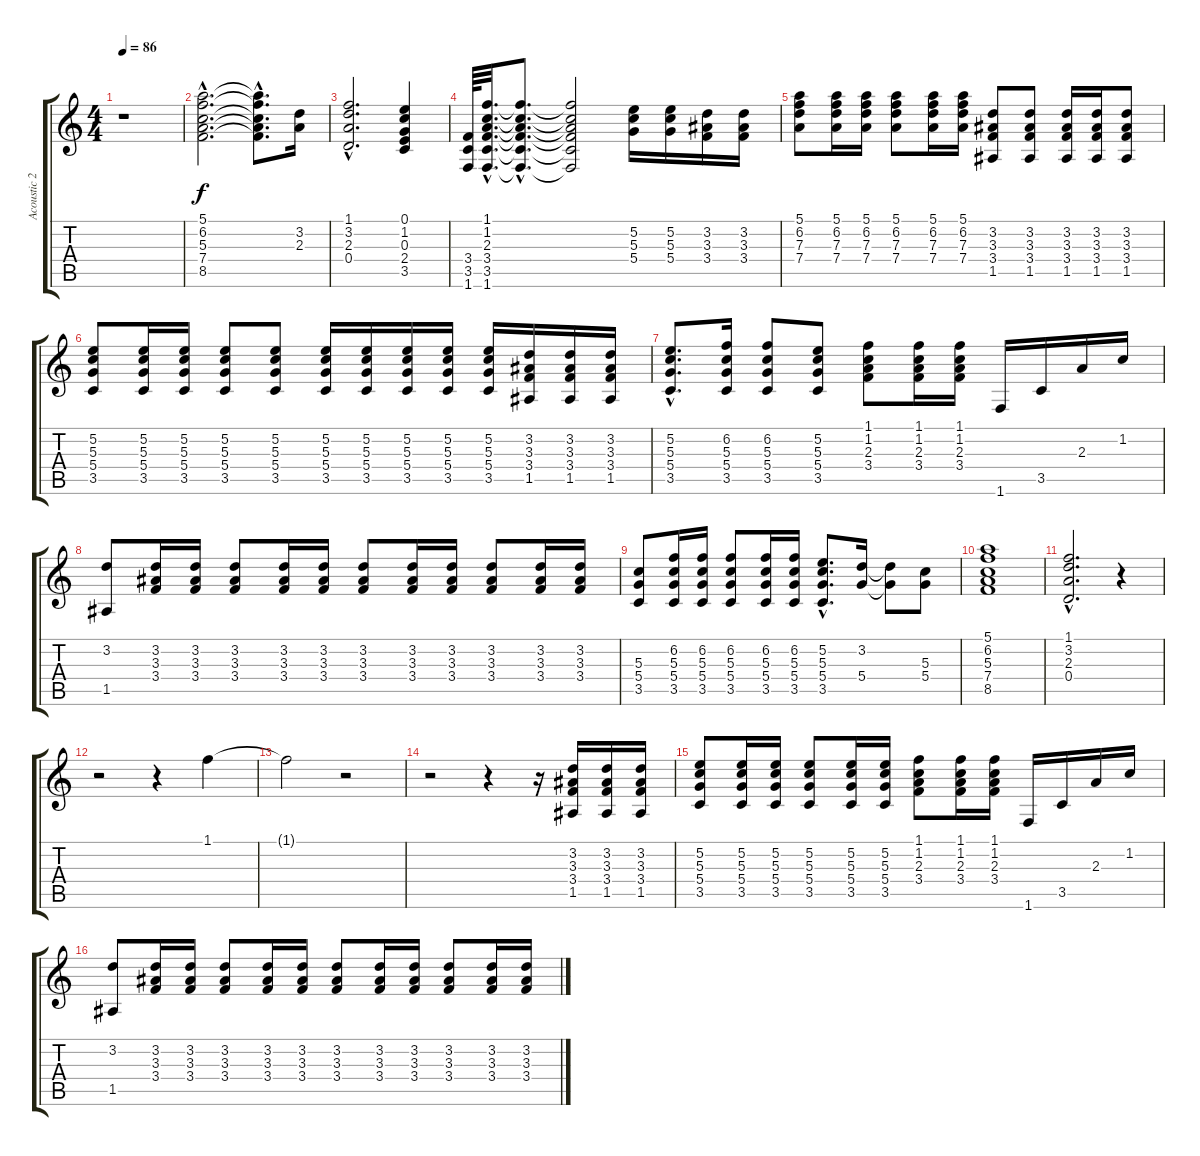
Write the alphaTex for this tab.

\track ("Acoustic 2" "Acoustic 2") {instrument acousticguitarsteel}
\staff {score tabs}
\tuning (E4 B3 G3 D3 A2 E2) {hide}
\ts (4 4)
\tempo 86
\clef g2
\ks c
r.1{dy f} |
(5.1{hac} 6.2{hac} 5.3{hac} 7.4{hac} 8.5{hac}).2{d} (5.1{hac t} 6.2{hac t} 5.3{hac t} 7.4{hac t} 8.5{hac t}).8{d} (3.2 2.3).16 |
(1.1{hac} 3.2{hac} 2.3{hac} 0.4{hac}).2{d} (0.1 1.2 0.3 2.4 3.5).4 |
(3.4 3.5 1.6).64 (1.1{hac} 1.2{hac} 2.3{hac} 3.4{hac} 3.5{hac} 1.6{hac}).32{d} (1.1{hac t} 1.2{hac t} 2.3{hac t} 3.4{hac t} 3.5{hac t} 1.6{hac t}).8{d} (1.1{t} 1.2{t} 2.3{t} 3.4{t} 3.5{t} 1.6{t}).2 (5.2 5.3 5.4).16 (5.2 5.3 5.4).16 (3.2 3.3 3.4).16 (3.2 3.3 3.4).16 |
(5.1 6.2 7.3 7.4).8 (5.1 6.2 7.3 7.4).16 (5.1 6.2 7.3 7.4).16 (5.1 6.2 7.3 7.4).8 (5.1 6.2 7.3 7.4).16 (5.1 6.2 7.3 7.4).16 (3.2 3.3 3.4 1.5).8 (3.2 3.3 3.4 1.5).8 (3.2 3.3 3.4 1.5).16 (3.2 3.3 3.4 1.5).16 (3.2 3.3 3.4 1.5).8 |
(5.2 5.3 5.4 3.5).8 (5.2 5.3 5.4 3.5).16 (5.2 5.3 5.4 3.5).16 (5.2 5.3 5.4 3.5).8 (5.2 5.3 5.4 3.5).8 (5.2 5.3 5.4 3.5).16 (5.2 5.3 5.4 3.5).16 (5.2 5.3 5.4 3.5).16 (5.2 5.3 5.4 3.5).16 (5.2 5.3 5.4 3.5).16 (3.2 3.3 3.4 1.5).16 (3.2 3.3 3.4 1.5).16 (3.2 3.3 3.4 1.5).16 |
(5.2{hac} 5.3{hac} 5.4{hac} 3.5{hac}).8{d} (6.2 5.3 5.4 3.5).16 (6.2 5.3 5.4 3.5).8 (5.2 5.3 5.4 3.5).8 (1.1 1.2 2.3 3.4).8 (1.1 1.2 2.3 3.4).16 (1.1 1.2 2.3 3.4).16 1.6.16 3.5.16 2.3.16 1.2.16 |
(3.2 1.5).8 (3.2 3.3 3.4).16 (3.2 3.3 3.4).16 (3.2 3.3 3.4).8 (3.2 3.3 3.4).16 (3.2 3.3 3.4).16 (3.2 3.3 3.4).8 (3.2 3.3 3.4).16 (3.2 3.3 3.4).16 (3.2 3.3 3.4).8 (3.2 3.3 3.4).16 (3.2 3.3 3.4).16 |
(5.3 5.4 3.5).8 (6.2 5.3 5.4 3.5).16 (6.2 5.3 5.4 3.5).16 (6.2 5.3 5.4 3.5).8 (6.2 5.3 5.4 3.5).16 (6.2 5.3 5.4 3.5).16 (5.2{hac} 5.3{hac} 5.4{hac} 3.5{hac}).8{d} (3.2 5.4).16 (3.2{t} 5.4{t}).8 (5.3 5.4).8 |
(5.1 6.2 5.3 7.4 8.5).1 |
(1.1{hac} 3.2{hac} 2.3{hac} 0.4{hac}).2{d} r.4 |
r.2 r.4 1.1.4 |
1.1{t}.2 r.2 |
r.2 r.4 r.16 (3.2 3.3 3.4 1.5).16 (3.2 3.3 3.4 1.5).16 (3.2 3.3 3.4 1.5).16 |
(5.2 5.3 5.4 3.5).8 (5.2 5.3 5.4 3.5).16 (5.2 5.3 5.4 3.5).16 (5.2 5.3 5.4 3.5).8 (5.2 5.3 5.4 3.5).16 (5.2 5.3 5.4 3.5).16 (1.1 1.2 2.3 3.4).8 (1.1 1.2 2.3 3.4).16 (1.1 1.2 2.3 3.4).16 1.6.16 3.5.16 2.3.16 1.2.16 |
(3.2 1.5).8 (3.2 3.3 3.4).16 (3.2 3.3 3.4).16 (3.2 3.3 3.4).8 (3.2 3.3 3.4).16 (3.2 3.3 3.4).16 (3.2 3.3 3.4).8 (3.2 3.3 3.4).16 (3.2 3.3 3.4).16 (3.2 3.3 3.4).8 (3.2 3.3 3.4).16 (3.2 3.3 3.4).16
